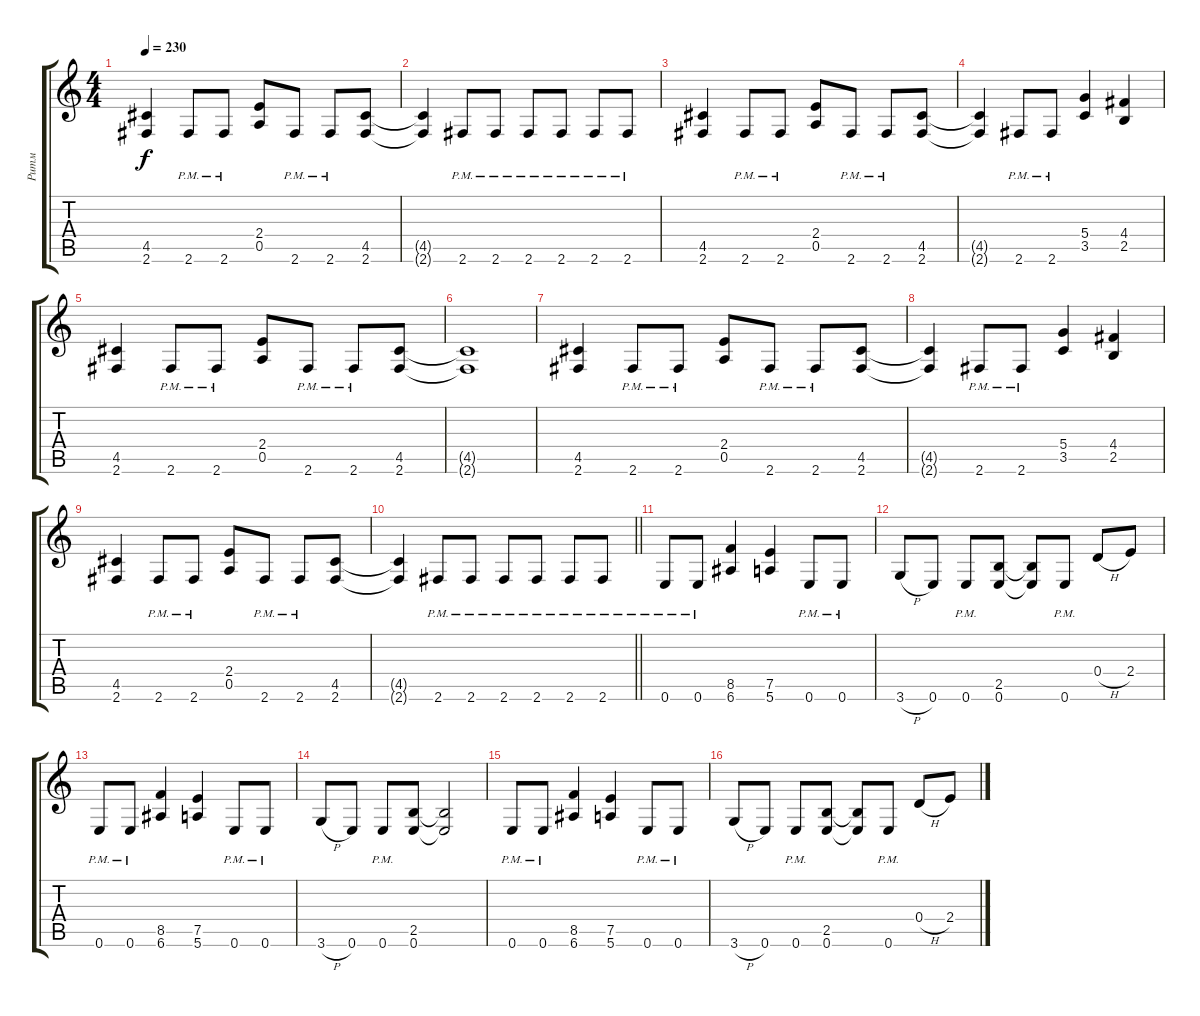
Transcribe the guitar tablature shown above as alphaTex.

\track ("Ритм" "Ритм") {instrument distortionguitar}
\staff {score tabs}
\tuning (E4 B3 G3 D3 A2 E2) {hide}
\ts (4 4)
\tempo 230
\clef g2
\ks c
(4.5 2.6).4{dy f} 2.6{pm}.8 2.6{pm}.8 (2.4 0.5).8 2.6{pm}.8 2.6{pm}.8 (4.5 2.6).8 |
(4.5{t} 2.6{t}).4 2.6{pm}.8 2.6{pm}.8 2.6{pm}.8 2.6{pm}.8 2.6{pm}.8 2.6{pm}.8 |
(4.5 2.6).4 2.6{pm}.8 2.6{pm}.8 (2.4 0.5).8 2.6{pm}.8 2.6{pm}.8 (4.5 2.6).8 |
(4.5{t} 2.6{t}).4 2.6{pm}.8 2.6{pm}.8 (5.4 3.5).4 (4.4 2.5).4 |
(4.5 2.6).4 2.6{pm}.8 2.6{pm}.8 (2.4 0.5).8 2.6{pm}.8 2.6{pm}.8 (4.5 2.6).8 |
(4.5{t} 2.6{t}).1 |
(4.5 2.6).4 2.6{pm}.8 2.6{pm}.8 (2.4 0.5).8 2.6{pm}.8 2.6{pm}.8 (4.5 2.6).8 |
(4.5{t} 2.6{t}).4 2.6{pm}.8 2.6{pm}.8 (5.4 3.5).4 (4.4 2.5).4 |
(4.5 2.6).4 2.6{pm}.8 2.6{pm}.8 (2.4 0.5).8 2.6{pm}.8 2.6{pm}.8 (4.5 2.6).8 |
\barLineRight lightlight
(4.5{t} 2.6{t}).4 2.6{pm}.8 2.6{pm}.8 2.6{pm}.8 2.6{pm}.8 2.6{pm}.8 2.6{pm}.8 |
0.6{pm}.8 0.6{pm}.8 (8.5 6.6).4 (7.5 5.6).4 0.6{pm}.8 0.6{pm}.8 |
3.6{h}.8 0.6.8 0.6{pm}.8 (2.5 0.6).8 (2.5{t} 0.6{t}).8 0.6{pm}.8 0.4{h}.8 2.4.8 |
0.6{pm}.8 0.6{pm}.8 (8.5 6.6).4 (7.5 5.6).4 0.6{pm}.8 0.6{pm}.8 |
3.6{h}.8 0.6.8 0.6{pm}.8 (2.5 0.6).8 (2.5{t} 0.6{t}).2 |
0.6{pm}.8 0.6{pm}.8 (8.5 6.6).4 (7.5 5.6).4 0.6{pm}.8 0.6{pm}.8 |
3.6{h}.8 0.6.8 0.6{pm}.8 (2.5 0.6).8 (2.5{t} 0.6{t}).8 0.6{pm}.8 0.4{h}.8 2.4.8
